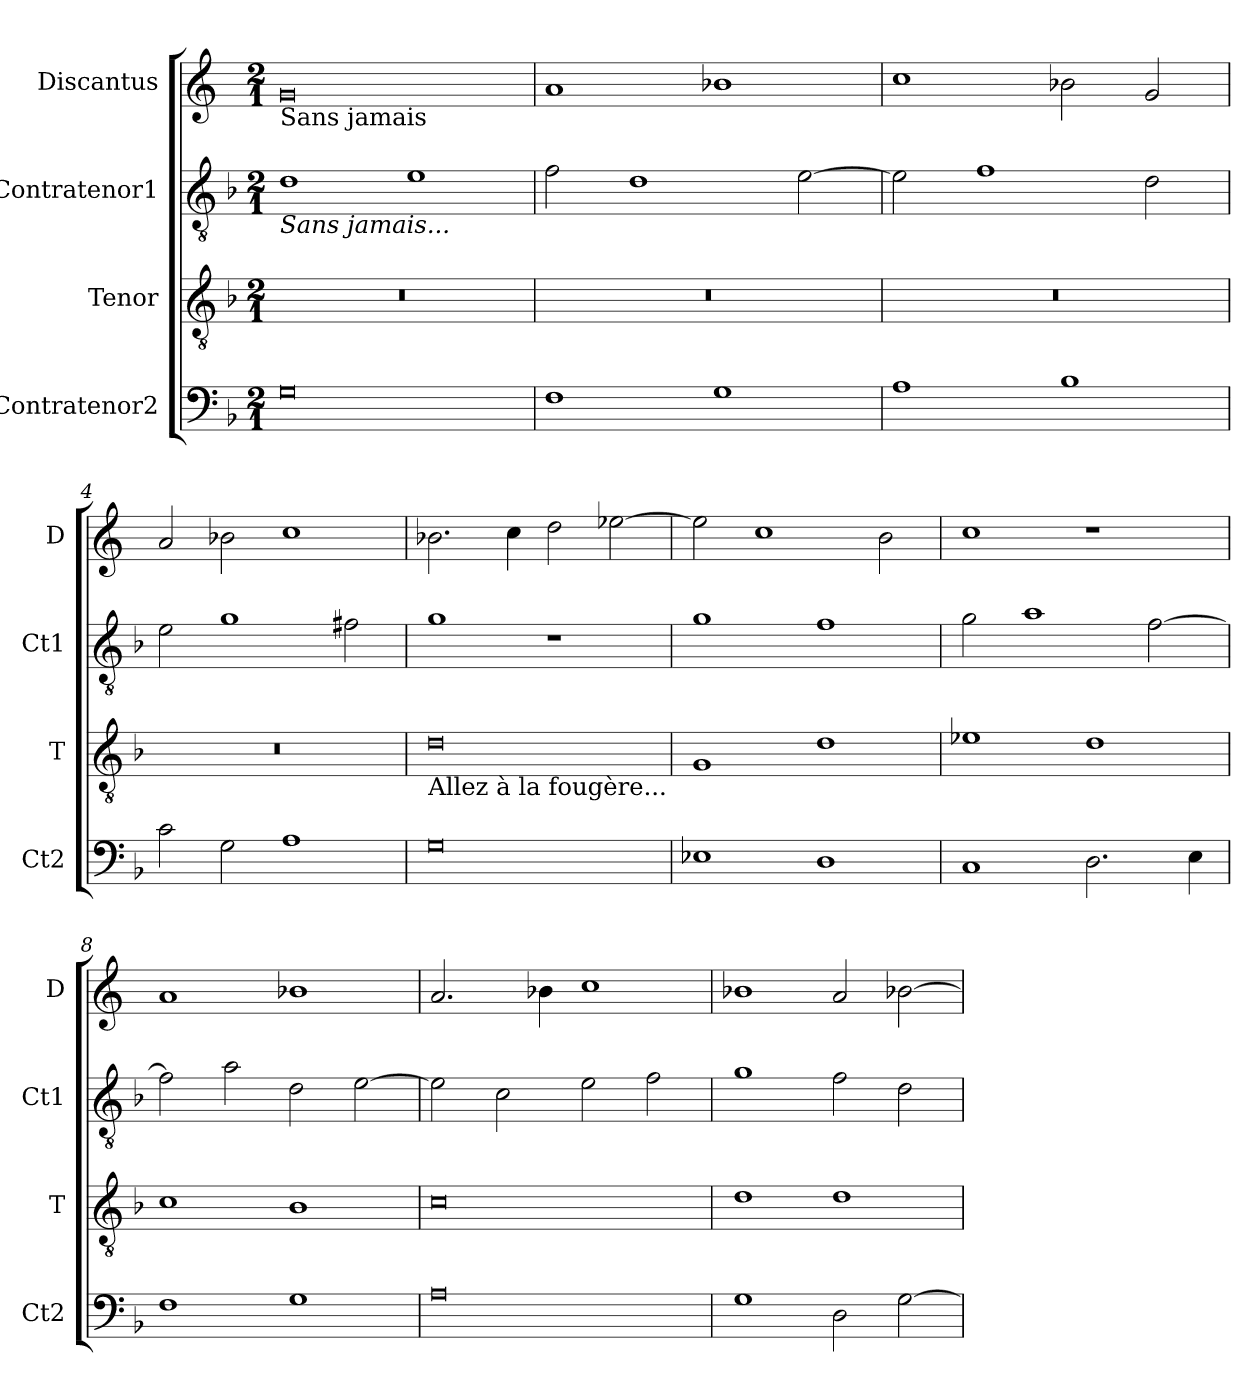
**kern	**kern	**kern	**kern
*part4	*part3	*part2	*part1
*staff4	*staff3	*staff2	*staff1
*I"Contratenor2	*I"Tenor	*I"Contratenor1	*I"Discantus
*I'Ct2	*I'T	*I'Ct1	*I'D
*clefF4	*clefGv2	*clefGv2	*clefG2
*k[b-]	*k[b-]	*k[b-]	*k[]
*M2/1	*M2/1	*M2/1	*M2/1
=1	=1	=1	=1
!	!	!	!LO:TX:b:t=Sans jamais
!	!	!LO:TX:b:i:t=Sans jamais...	!
0G	0r	1d	0g
.	.	1e	.
=2	=2	=2	=2
1F	0r	2f	1a
.	.	1d	.
1G	.	.	1b-X
.	.	[2e	.
=3	=3	=3	=3
1A	0r	2e]	1cc
.	.	1f	.
1B-	.	.	2b-X
.	.	2d	2g
=4	=4	=4	=4
2c	0r	2e	2a
2G	.	1g	2b-X
1A	.	.	1cc
.	.	2f#X	.
=5	=5	=5	=5
!	!LO:TX:b:t=Allez à la fougère...	!	!
0G	0d	1g	2.b-X
.	.	.	4cc
.	.	1r	2dd
.	.	.	[2ee-X
=6	=6	=6	=6
1E-X	1G	1g	2ee-]
.	.	.	1cc
1D	1d	1f	.
.	.	.	2b
=7	=7	=7	=7
1C	1e-X	2g	1cc
.	.	1a	.
2.D	1d	.	1r
.	.	[2f	.
4E	.	.	.
=8	=8	=8	=8
1F	1c	2f]	1a
.	.	2a	.
1G	1B-	2d	1b-X
.	.	[2e	.
=9	=9	=9	=9
0A	0c	2e]	2.a
.	.	2c	.
.	.	.	4b-X
.	.	2e	1cc
.	.	2f	.
=10	=10	=10	=10
1G	1d	1g	1b-X
2D	1d	2f	2a
[2G	.	2d	[2b-X
=	=	=	=
*-	*-	*-	*-
